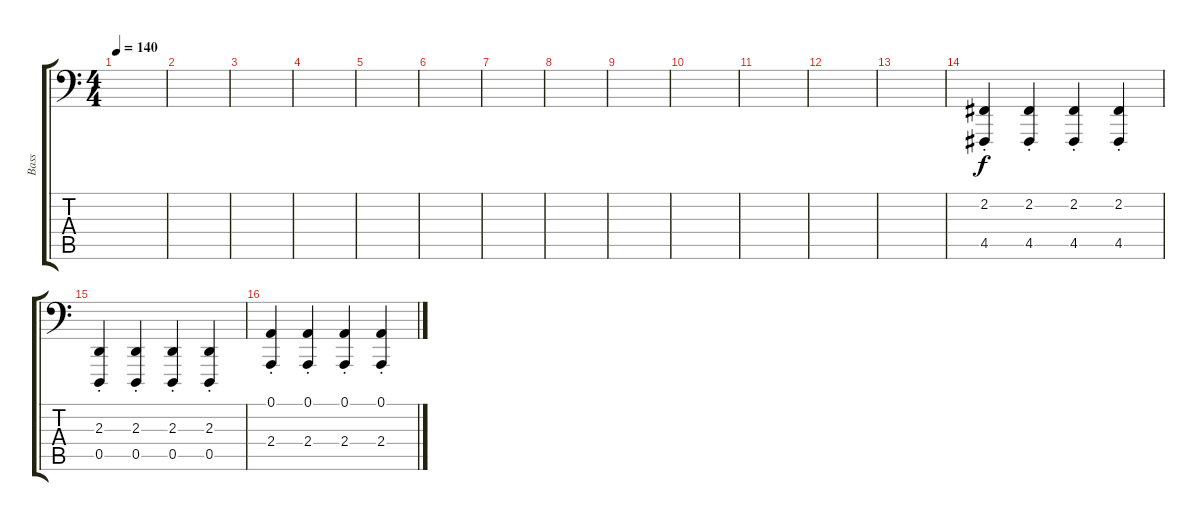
\track ("Bass" "Bass") {instrument lead8bassandlead}
\staff {score tabs}
\tuning (A2 E2 C2 G1 D1 A0) {hide}
\ts (4 4)
\tempo 140
\clef f4
\ks c
|
|
|
|
|
|
|
|
|
|
|
|
|
(2.2 4.5{st}).4 (2.2 4.5{st}).4 (2.2 4.5{st}).4 (2.2 4.5{st}).4 |
(2.3 0.5{st}).4 (2.3 0.5{st}).4 (2.3 0.5{st}).4 (2.3 0.5{st}).4 |
(0.1 2.4{st}).4 (0.1 2.4{st}).4 (0.1 2.4{st}).4 (0.1 2.4{st}).4
